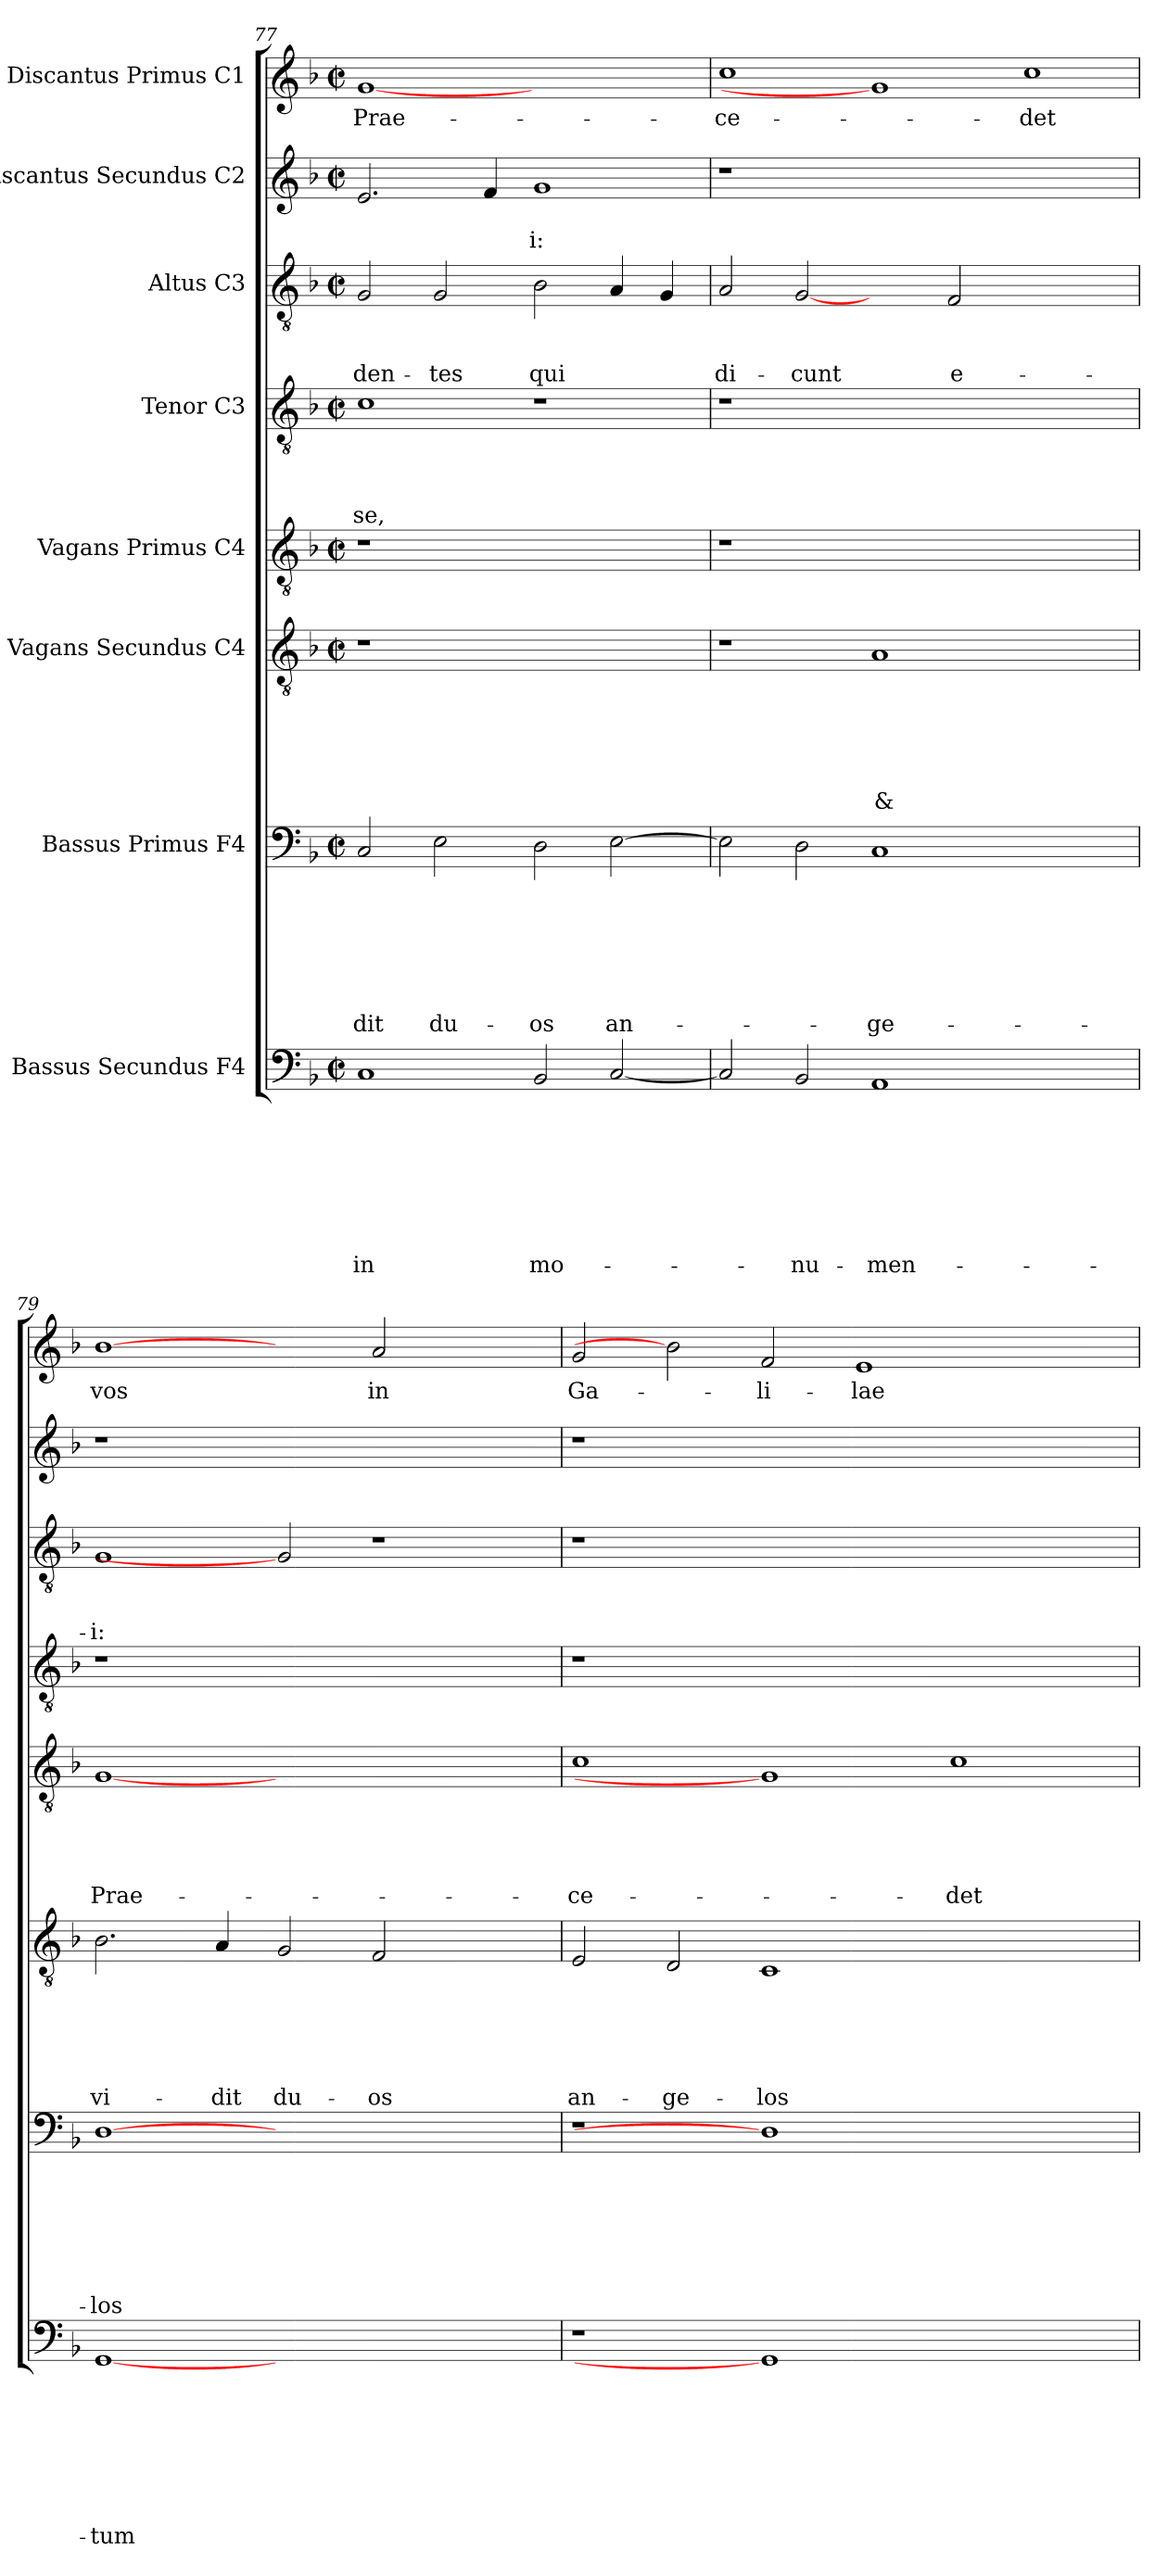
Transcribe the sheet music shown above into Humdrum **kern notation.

**kern	**text	**text	**text	**text	**text	**text	**text	**text	**kern	**text	**text	**text	**text	**text	**text	**text	**kern	**text	**text	**text	**text	**text	**text	**kern	**text	**text	**text	**text	**text	**kern	**text	**text	**text	**text	**kern	**text	**text	**text	**kern	**text	**text	**kern	**text
*part8	*part8	*part8	*part8	*part8	*part8	*part8	*part8	*part8	*part7	*part7	*part7	*part7	*part7	*part7	*part7	*part7	*part6	*part6	*part6	*part6	*part6	*part6	*part6	*part5	*part5	*part5	*part5	*part5	*part5	*part4	*part4	*part4	*part4	*part4	*part3	*part3	*part3	*part3	*part2	*part2	*part2	*part1	*part1
*staff8	*staff8	*staff8	*staff8	*staff8	*staff8	*staff8	*staff8	*staff8	*staff7	*staff7	*staff7	*staff7	*staff7	*staff7	*staff7	*staff7	*staff6	*staff6	*staff6	*staff6	*staff6	*staff6	*staff6	*staff5	*staff5	*staff5	*staff5	*staff5	*staff5	*staff4	*staff4	*staff4	*staff4	*staff4	*staff3	*staff3	*staff3	*staff3	*staff2	*staff2	*staff2	*staff1	*staff1
*I"Bassus  Secundus F4	*	*	*	*	*	*	*	*	*I"Bassus  Primus  F4	*	*	*	*	*	*	*	*I"Vagans  Secundus C4	*	*	*	*	*	*	*I"Vagans  Primus  C4	*	*	*	*	*	*I"Tenor C3	*	*	*	*	*I"Altus C3	*	*	*	*I"Discantus  Secundus C2	*	*	*I"Discantus  Primus C1	*
!!LO:PB:g=z
*clefF4	*	*	*	*	*	*	*	*	*clefF4	*	*	*	*	*	*	*	*clefGv2	*	*	*	*	*	*	*clefGv2	*	*	*	*	*	*clefGv2	*	*	*	*	*clefGv2	*	*	*	*clefG2	*	*	*clefG2	*
*k[b-]	*	*	*	*	*	*	*	*	*k[b-]	*	*	*	*	*	*	*	*k[b-]	*	*	*	*	*	*	*k[b-]	*	*	*	*	*	*k[b-]	*	*	*	*	*k[b-]	*	*	*	*k[b-]	*	*	*k[b-]	*
*F:	*	*	*	*	*	*	*	*	*F:	*	*	*	*	*	*	*	*F:	*	*	*	*	*	*	*F:	*	*	*	*	*	*F:	*	*	*	*	*F:	*	*	*	*F:	*	*	*F:	*
*M2/2	*	*	*	*	*	*	*	*	*M2/2	*	*	*	*	*	*	*	*M2/2	*	*	*	*	*	*	*M2/2	*	*	*	*	*	*M2/2	*	*	*	*	*M2/2	*	*	*	*M2/2	*	*	*M2/2	*
*met(c|)	*	*	*	*	*	*	*	*	*met(c|)	*	*	*	*	*	*	*	*met(c|)	*	*	*	*	*	*	*met(c|)	*	*	*	*	*	*met(c|)	*	*	*	*	*met(c|)	*	*	*	*met(c|)	*	*	*met(c|)	*
=77	=77	=77	=77	=77	=77	=77	=77	=77	=77	=77	=77	=77	=77	=77	=77	=77	=77	=77	=77	=77	=77	=77	=77	=77	=77	=77	=77	=77	=77	=77	=77	=77	=77	=77	=77	=77	=77	=77	=77	=77	=77	=77	=77
1C	.	.	.	.	.	.	.	in	2C/	.	.	.	.	.	.	-dit	1r	.	.	.	.	.	.	1r	.	.	.	.	.	1c	.	.	.	se,	2G/	.	.	-den-	2.e/	.	.	[1g	Prae-
.	.	.	.	.	.	.	.	.	2E\	.	.	.	.	.	.	du-	.	.	.	.	.	.	.	.	.	.	.	.	.	.	.	.	.	.	2G/	.	.	-tes	.	.	.	.	.
.	.	.	.	.	.	.	.	.	.	.	.	.	.	.	.	.	.	.	.	.	.	.	.	.	.	.	.	.	.	.	.	.	.	.	.	.	.	.	4f/	.	.	.	.
2BB-/	.	.	.	.	.	.	.	mo-	2D\	.	.	.	.	.	.	-os	1ryy	.	.	.	.	.	.	1ryy	.	.	.	.	.	1r	.	.	.	.	2B-\	.	.	qui	1g	.	-i:	1ryy	.
[2C/	.	.	.	.	.	.	.	.	[2E\	.	.	.	.	.	.	an-	.	.	.	.	.	.	.	.	.	.	.	.	.	.	.	.	.	.	4A/	.	.	.	.	.	.	.	.
.	.	.	.	.	.	.	.	.	.	.	.	.	.	.	.	.	.	.	.	.	.	.	.	.	.	.	.	.	.	.	.	.	.	.	4G/	.	.	.	.	.	.	.	.
=78	=78	=78	=78	=78	=78	=78	=78	=78	=78	=78	=78	=78	=78	=78	=78	=78	=78	=78	=78	=78	=78	=78	=78	=78	=78	=78	=78	=78	=78	=78	=78	=78	=78	=78	=78	=78	=78	=78	=78	=78	=78	=78	=78
2C/]	.	.	.	.	.	.	.	.	2E\]	.	.	.	.	.	.	.	1r	.	.	.	.	.	.	1r	.	.	.	.	.	1r	.	.	.	.	2A/	.	.	di-	1r	.	.	1cc	-ce-
2BB-/	.	.	.	.	.	.	.	-nu-	2D\	.	.	.	.	.	.	.	.	.	.	.	.	.	.	.	.	.	.	.	.	.	.	.	.	.	[2G	.	.	-cunt	.	.	.	.	.
1AA	.	.	.	.	.	.	.	-men-	1C	.	.	.	.	.	.	-ge-	1A	.	.	.	.	.	&	0ryy	.	.	.	.	.	0ryy	.	.	.	.	2ryy	.	.	.	0ryy	.	.	1g]	.
.	.	.	.	.	.	.	.	.	.	.	.	.	.	.	.	.	.	.	.	.	.	.	.	.	.	.	.	.	.	.	.	.	.	.	2F/	.	.	e-	.	.	.	.	.
1ryy	.	.	.	.	.	.	.	.	1ryy	.	.	.	.	.	.	.	1ryy	.	.	.	.	.	.	.	.	.	.	.	.	.	.	.	.	.	1ryy	.	.	.	.	.	.	1cc	-det
=79	=79	=79	=79	=79	=79	=79	=79	=79	=79	=79	=79	=79	=79	=79	=79	=79	=79	=79	=79	=79	=79	=79	=79	=79	=79	=79	=79	=79	=79	=79	=79	=79	=79	=79	=79	=79	=79	=79	=79	=79	=79	=79	=79
[1GG	.	.	.	.	.	.	.	-tum	[1D	.	.	.	.	.	.	-los	2.B-\	.	.	.	.	.	vi-	[1G	.	.	.	.	Prae-	1r	.	.	.	.	1G	.	.	-i:	1r	.	.	[1b-	vos
.	.	.	.	.	.	.	.	.	.	.	.	.	.	.	.	.	4A/	.	.	.	.	.	-dit	.	.	.	.	.	.	.	.	.	.	.	.	.	.	.	.	.	.	.	.
1.ryy	.	.	.	.	.	.	.	.	1.ryy	.	.	.	.	.	.	.	2G/	.	.	.	.	.	du-	1.ryy	.	.	.	.	.	1.ryy	.	.	.	.	2G]	.	.	.	1.ryy	.	.	2ryy	.
.	.	.	.	.	.	.	.	.	.	.	.	.	.	.	.	.	2F/	.	.	.	.	.	-os	.	.	.	.	.	.	.	.	.	.	.	1r	.	.	.	.	.	.	2a/	in
.	.	.	.	.	.	.	.	.	.	.	.	.	.	.	.	.	2ryy	.	.	.	.	.	.	.	.	.	.	.	.	.	.	.	.	.	.	.	.	.	.	.	.	2ryy	.
=80	=80	=80	=80	=80	=80	=80	=80	=80	=80	=80	=80	=80	=80	=80	=80	=80	=80	=80	=80	=80	=80	=80	=80	=80	=80	=80	=80	=80	=80	=80	=80	=80	=80	=80	=80	=80	=80	=80	=80	=80	=80	=80	=80
1r	.	.	.	.	.	.	.	.	1r	.	.	.	.	.	.	.	2E/	.	.	.	.	.	an-	1c	.	.	.	.	-ce-	1r	.	.	.	.	1r	.	.	.	1r	.	.	2g/	Ga-
.	.	.	.	.	.	.	.	.	.	.	.	.	.	.	.	.	2D/	.	.	.	.	.	-ge-	.	.	.	.	.	.	.	.	.	.	.	.	.	.	.	.	.	.	2b-]	.
1GG]	.	.	.	.	.	.	.	.	1D]	.	.	.	.	.	.	.	1C	.	.	.	.	.	-los	1G]	.	.	.	.	.	0ryy	.	.	.	.	0ryy	.	.	.	0ryy	.	.	2f/	-li-
.	.	.	.	.	.	.	.	.	.	.	.	.	.	.	.	.	.	.	.	.	.	.	.	.	.	.	.	.	.	.	.	.	.	.	.	.	.	.	.	.	.	1e	-lae-
1ryy	.	.	.	.	.	.	.	.	1ryy	.	.	.	.	.	.	.	1ryy	.	.	.	.	.	.	1c	.	.	.	.	-det	.	.	.	.	.	.	.	.	.	.	.	.	.	.
.	.	.	.	.	.	.	.	.	.	.	.	.	.	.	.	.	.	.	.	.	.	.	.	.	.	.	.	.	.	.	.	.	.	.	.	.	.	.	.	.	.	2ryy	.
=	=	=	=	=	=	=	=	=	=	=	=	=	=	=	=	=	=	=	=	=	=	=	=	=	=	=	=	=	=	=	=	=	=	=	=	=	=	=	=	=	=	=	=
*-	*-	*-	*-	*-	*-	*-	*-	*-	*-	*-	*-	*-	*-	*-	*-	*-	*-	*-	*-	*-	*-	*-	*-	*-	*-	*-	*-	*-	*-	*-	*-	*-	*-	*-	*-	*-	*-	*-	*-	*-	*-	*-	*-
